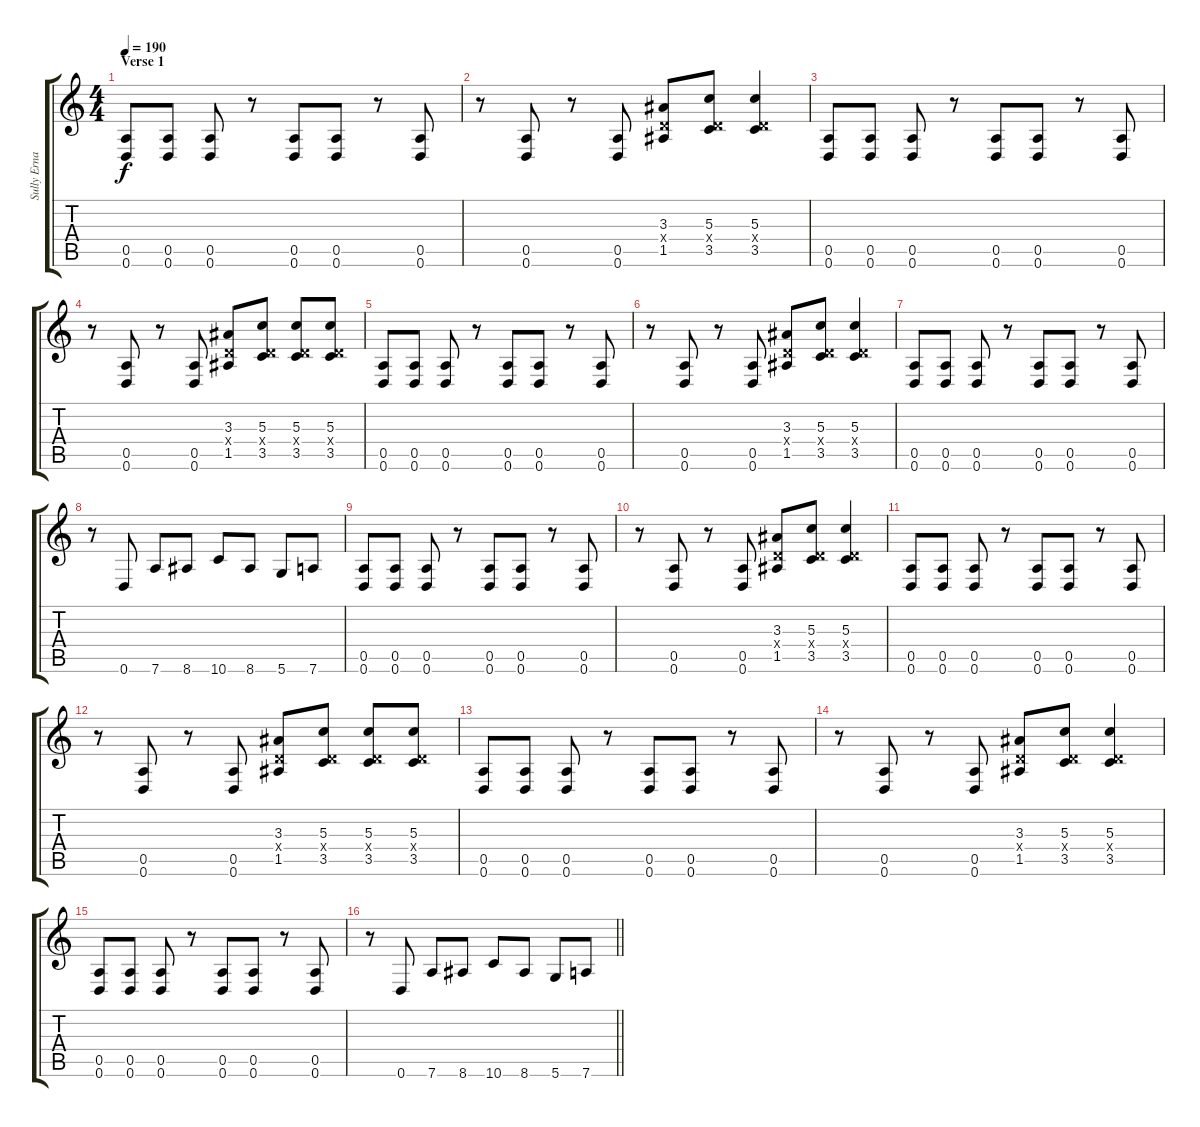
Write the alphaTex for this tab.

\track ("Sully Erna" "Sully Erna") {instrument distortionguitar}
\staff {score tabs}
\tuning (E4 B3 G3 D3 A2 D2) {hide}
\ts (4 4)
\section ("" "Verse 1")
\tempo 190
\clef g2
\ks c
(0.5 0.6).8{dy f} (0.5 0.6).8 (0.5 0.6).8 r.8 (0.5 0.6).8 (0.5 0.6).8 r.8 (0.5 0.6).8 |
r.8 (0.5 0.6).8 r.8 (0.5 0.6).8 (3.3 0.4{x} 1.5).8 (5.3 0.4{x} 3.5).8 (5.3 0.4{x} 3.5).4 |
(0.5 0.6).8 (0.5 0.6).8 (0.5 0.6).8 r.8 (0.5 0.6).8 (0.5 0.6).8 r.8 (0.5 0.6).8 |
r.8 (0.5 0.6).8 r.8 (0.5 0.6).8 (3.3 0.4{x} 1.5).8 (5.3 0.4{x} 3.5).8 (5.3 0.4{x} 3.5).8 (5.3 0.4{x} 3.5).8 |
(0.5 0.6).8 (0.5 0.6).8 (0.5 0.6).8 r.8 (0.5 0.6).8 (0.5 0.6).8 r.8 (0.5 0.6).8 |
r.8 (0.5 0.6).8 r.8 (0.5 0.6).8 (3.3 0.4{x} 1.5).8 (5.3 0.4{x} 3.5).8 (5.3 0.4{x} 3.5).4 |
(0.5 0.6).8 (0.5 0.6).8 (0.5 0.6).8 r.8 (0.5 0.6).8 (0.5 0.6).8 r.8 (0.5 0.6).8 |
r.8 0.6.8 7.6.8 8.6.8 10.6.8 8.6.8 5.6.8 7.6.8 |
(0.5 0.6).8 (0.5 0.6).8 (0.5 0.6).8 r.8 (0.5 0.6).8 (0.5 0.6).8 r.8 (0.5 0.6).8 |
r.8 (0.5 0.6).8 r.8 (0.5 0.6).8 (3.3 0.4{x} 1.5).8 (5.3 0.4{x} 3.5).8 (5.3 0.4{x} 3.5).4 |
(0.5 0.6).8 (0.5 0.6).8 (0.5 0.6).8 r.8 (0.5 0.6).8 (0.5 0.6).8 r.8 (0.5 0.6).8 |
r.8 (0.5 0.6).8 r.8 (0.5 0.6).8 (3.3 0.4{x} 1.5).8 (5.3 0.4{x} 3.5).8 (5.3 0.4{x} 3.5).8 (5.3 0.4{x} 3.5).8 |
(0.5 0.6).8 (0.5 0.6).8 (0.5 0.6).8 r.8 (0.5 0.6).8 (0.5 0.6).8 r.8 (0.5 0.6).8 |
r.8 (0.5 0.6).8 r.8 (0.5 0.6).8 (3.3 0.4{x} 1.5).8 (5.3 0.4{x} 3.5).8 (5.3 0.4{x} 3.5).4 |
(0.5 0.6).8 (0.5 0.6).8 (0.5 0.6).8 r.8 (0.5 0.6).8 (0.5 0.6).8 r.8 (0.5 0.6).8 |
\barLineRight lightlight
r.8 0.6.8 7.6.8 8.6.8 10.6.8 8.6.8 5.6.8 7.6.8
